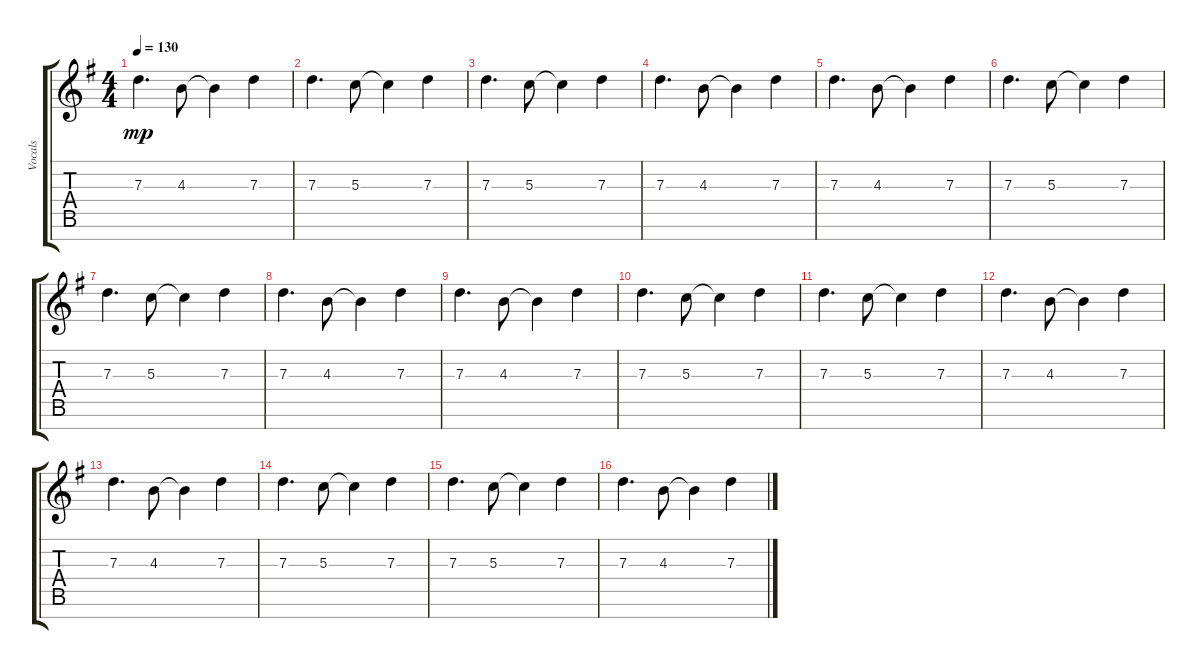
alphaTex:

\track ("Vocals" "Vocals") {instrument flute}
\staff {score tabs}
\tuning (E5 B4 G4 D4 A3 E3 B2) {hide}
\ts (4 4)
\tempo 130
\clef g2
\ks g
7.3.4{d dy mp} 4.3.8 4.3{t}.4 7.3.4 |
7.3.4{d} 5.3.8 5.3{t}.4 7.3.4 |
7.3.4{d} 5.3.8 5.3{t}.4 7.3.4 |
7.3.4{d} 4.3.8 4.3{t}.4 7.3.4 |
7.3.4{d} 4.3.8 4.3{t}.4 7.3.4 |
7.3.4{d} 5.3.8 5.3{t}.4 7.3.4 |
7.3.4{d} 5.3.8 5.3{t}.4 7.3.4 |
7.3.4{d} 4.3.8 4.3{t}.4 7.3.4 |
7.3.4{d} 4.3.8 4.3{t}.4 7.3.4 |
7.3.4{d} 5.3.8 5.3{t}.4 7.3.4 |
7.3.4{d} 5.3.8 5.3{t}.4 7.3.4 |
7.3.4{d} 4.3.8 4.3{t}.4 7.3.4 |
7.3.4{d} 4.3.8 4.3{t}.4 7.3.4 |
7.3.4{d} 5.3.8 5.3{t}.4 7.3.4 |
7.3.4{d} 5.3.8 5.3{t}.4 7.3.4 |
7.3.4{d} 4.3.8 4.3{t}.4 7.3.4
